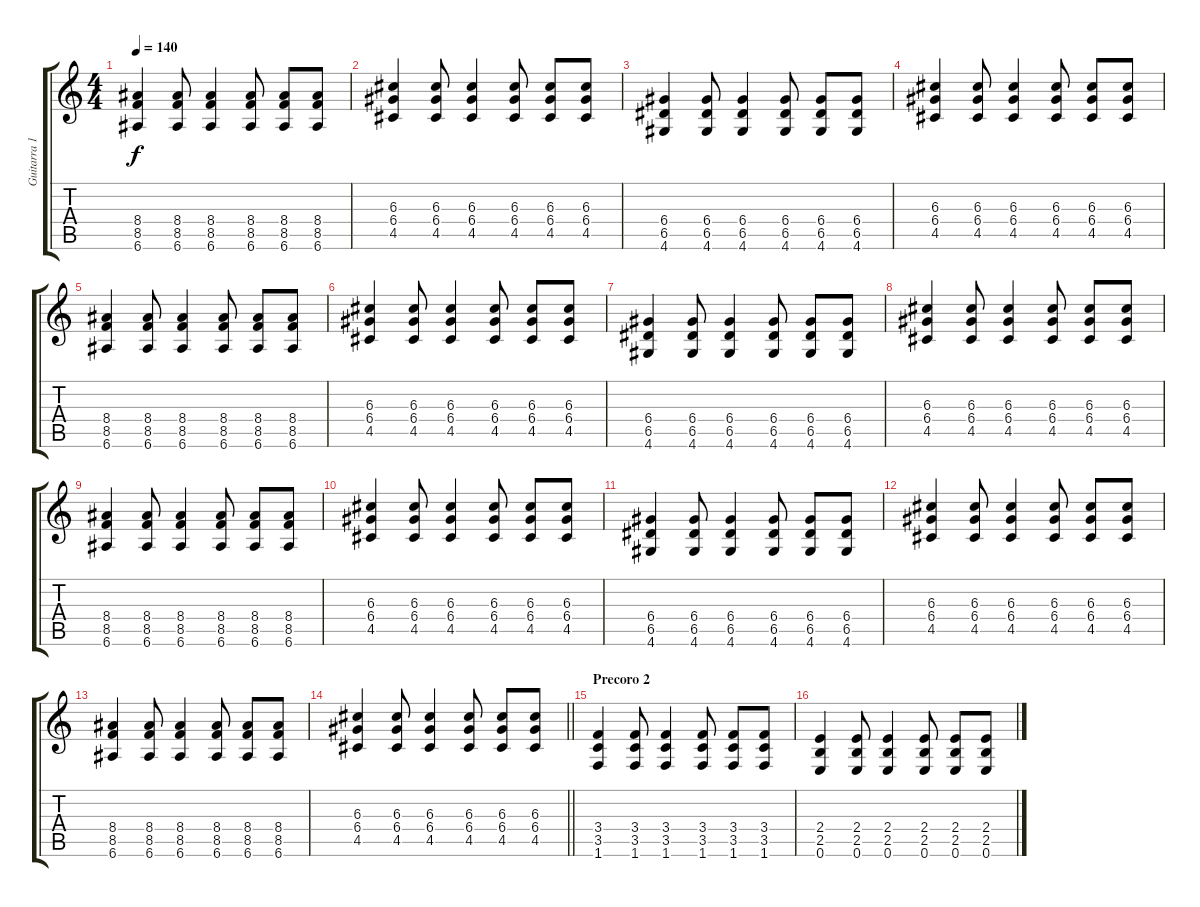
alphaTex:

\track ("Guitarra 1" "Guitarra 1") {instrument acousticguitarsteel}
\staff {score tabs}
\tuning (E4 B3 G3 D3 A2 E2) {hide}
\ts (4 4)
\tempo 140
\clef g2
\ks c
(8.4 8.5 6.6).4{dy f} (8.4 8.5 6.6).8 (8.4 8.5 6.6).4 (8.4 8.5 6.6).8 (8.4 8.5 6.6).8 (8.4 8.5 6.6).8 |
(6.3 6.4 4.5).4 (6.3 6.4 4.5).8 (6.3 6.4 4.5).4 (6.3 6.4 4.5).8 (6.3 6.4 4.5).8 (6.3 6.4 4.5).8 |
(6.4 6.5 4.6).4 (6.4 6.5 4.6).8 (6.4 6.5 4.6).4 (6.4 6.5 4.6).8 (6.4 6.5 4.6).8 (6.4 6.5 4.6).8 |
(6.3 6.4 4.5).4 (6.3 6.4 4.5).8 (6.3 6.4 4.5).4 (6.3 6.4 4.5).8 (6.3 6.4 4.5).8 (6.3 6.4 4.5).8 |
(8.4 8.5 6.6).4 (8.4 8.5 6.6).8 (8.4 8.5 6.6).4 (8.4 8.5 6.6).8 (8.4 8.5 6.6).8 (8.4 8.5 6.6).8 |
(6.3 6.4 4.5).4 (6.3 6.4 4.5).8 (6.3 6.4 4.5).4 (6.3 6.4 4.5).8 (6.3 6.4 4.5).8 (6.3 6.4 4.5).8 |
(6.4 6.5 4.6).4 (6.4 6.5 4.6).8 (6.4 6.5 4.6).4 (6.4 6.5 4.6).8 (6.4 6.5 4.6).8 (6.4 6.5 4.6).8 |
(6.3 6.4 4.5).4 (6.3 6.4 4.5).8 (6.3 6.4 4.5).4 (6.3 6.4 4.5).8 (6.3 6.4 4.5).8 (6.3 6.4 4.5).8 |
(8.4 8.5 6.6).4 (8.4 8.5 6.6).8 (8.4 8.5 6.6).4 (8.4 8.5 6.6).8 (8.4 8.5 6.6).8 (8.4 8.5 6.6).8 |
(6.3 6.4 4.5).4 (6.3 6.4 4.5).8 (6.3 6.4 4.5).4 (6.3 6.4 4.5).8 (6.3 6.4 4.5).8 (6.3 6.4 4.5).8 |
(6.4 6.5 4.6).4 (6.4 6.5 4.6).8 (6.4 6.5 4.6).4 (6.4 6.5 4.6).8 (6.4 6.5 4.6).8 (6.4 6.5 4.6).8 |
(6.3 6.4 4.5).4 (6.3 6.4 4.5).8 (6.3 6.4 4.5).4 (6.3 6.4 4.5).8 (6.3 6.4 4.5).8 (6.3 6.4 4.5).8 |
(8.4 8.5 6.6).4 (8.4 8.5 6.6).8 (8.4 8.5 6.6).4 (8.4 8.5 6.6).8 (8.4 8.5 6.6).8 (8.4 8.5 6.6).8 |
\barLineRight lightlight
(6.3 6.4 4.5).4 (6.3 6.4 4.5).8 (6.3 6.4 4.5).4 (6.3 6.4 4.5).8 (6.3 6.4 4.5).8 (6.3 6.4 4.5).8 |
\section ("" "Precoro 2")
(3.4 3.5 1.6).4 (3.4 3.5 1.6).8 (3.4 3.5 1.6).4 (3.4 3.5 1.6).8 (3.4 3.5 1.6).8 (3.4 3.5 1.6).8 |
(2.4 2.5 0.6).4 (2.4 2.5 0.6).8 (2.4 2.5 0.6).4 (2.4 2.5 0.6).8 (2.4 2.5 0.6).8 (2.4 2.5 0.6).8
